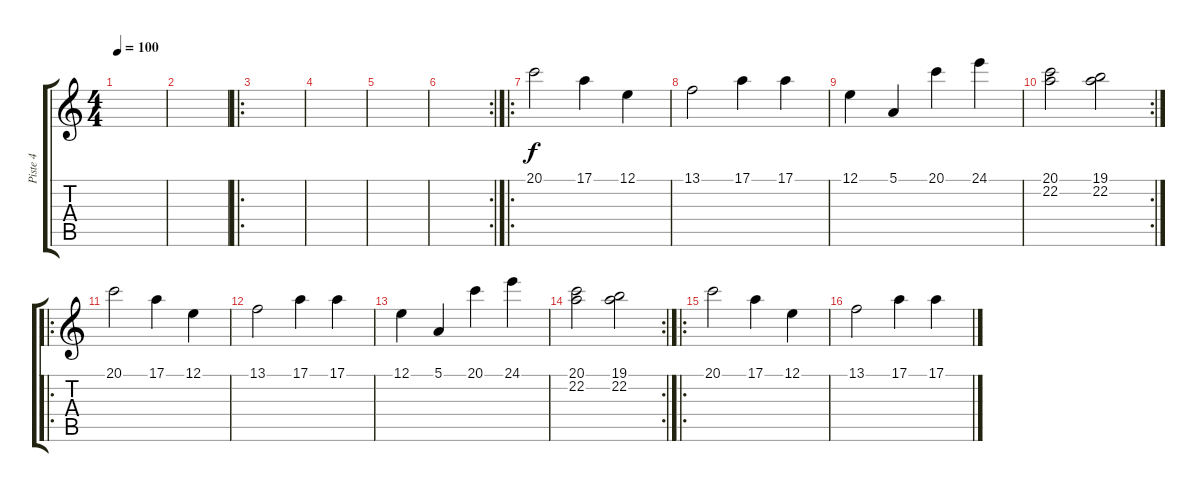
\track ("Piste 4" "Piste 4") {instrument brightacousticpiano}
\staff {score tabs}
\tuning (E4 B3 G3 D3 A2 E2) {hide}
\ts (4 4)
\tempo 100
\clef g2
\ks c
|
|
\ro
|
|
|
\rc 2
|
\ro
20.1.2 17.1.4 12.1.4 |
13.1.2 17.1.4 17.1.4 |
12.1.4 5.1.4 20.1.4 24.1.4 |
\rc 2
(20.1 22.2).2 (19.1 22.2).2 |
\ro
20.1.2 17.1.4 12.1.4 |
13.1.2 17.1.4 17.1.4 |
12.1.4 5.1.4 20.1.4 24.1.4 |
\rc 2
(20.1 22.2).2 (19.1 22.2).2 |
\ro
20.1.2 17.1.4 12.1.4 |
13.1.2 17.1.4 17.1.4
